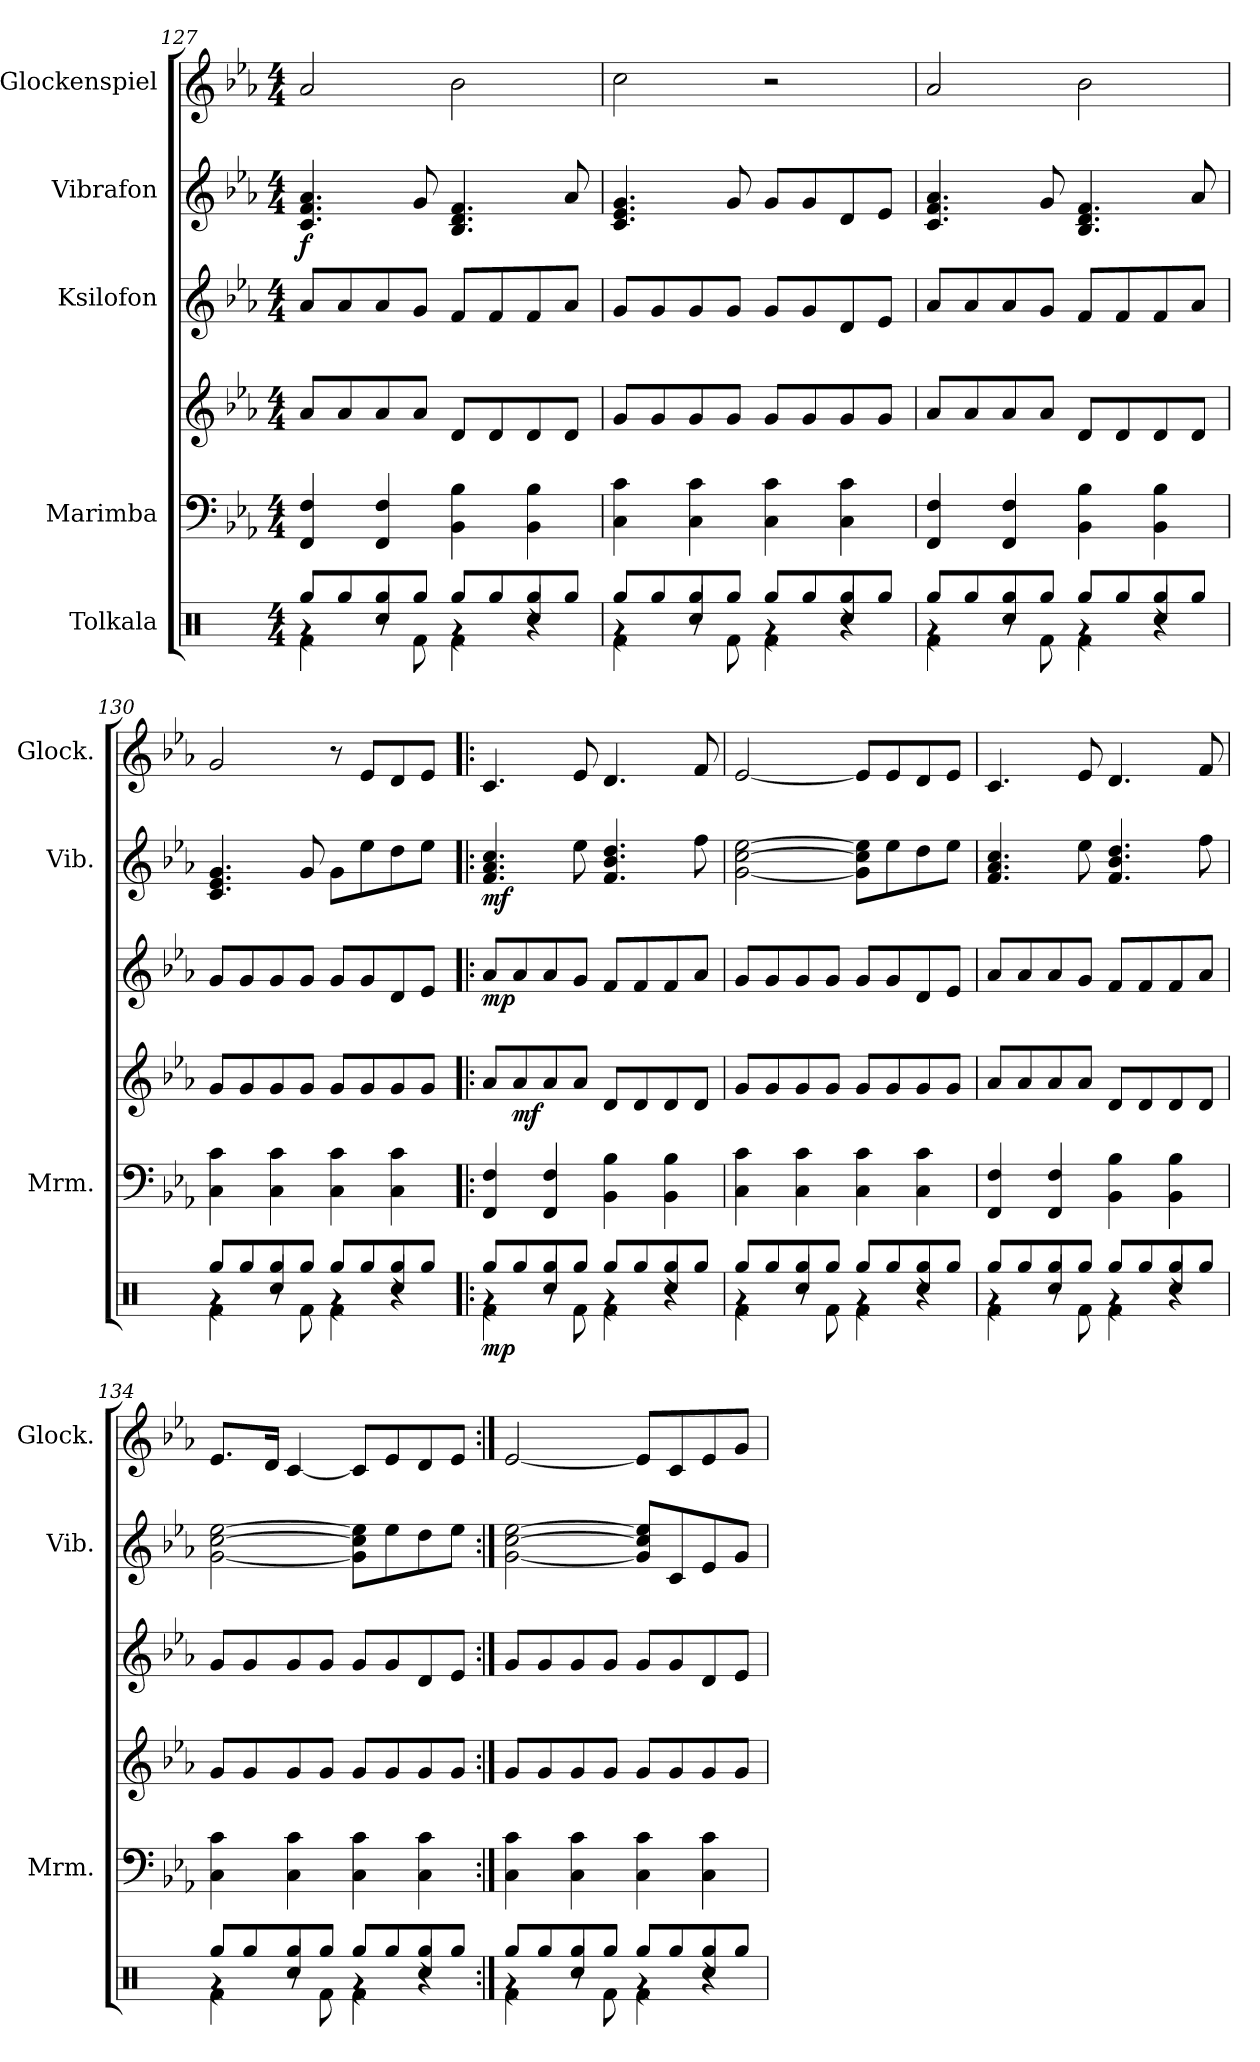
**kern	**dynam	**kern	**kern	**dynam	**kern	**dynam	**kern	**dynam	**kern
*part5	*part5	*part4	*part4	*part4	*part3	*part3	*part2	*part2	*part1
*staff6	*staff6	*staff5	*staff4	*staff4/5	*staff3	*staff3	*staff2	*staff2	*staff1
*I"Tolkala	*	*I"Marimba	*	*	*I"Ksilofon	*	*I"Vibrafon	*	*I"Glockenspiel
*	*	*I'Mrm.	*	*	*	*	*I'Vib.	*	*I'Glock.
*clefX	*	*clefF4	*clefG2	*	*clefG2	*	*clefG2	*	*clefG2
*	*	*	*	*	*ITrd-7c-12	*	*	*	*ITrd-14c-24
*k[]	*	*k[b-e-a-]	*k[b-e-a-]	*	*k[b-e-a-]	*	*k[b-e-a-]	*	*k[b-e-a-]
*M4/4	*	*M4/4	*M4/4	*	*M4/4	*	*M4/4	*	*M4/4
=127	=127	=127	=127	=127	=127	=127	=127	=127	=127
*^	*	*	*	*	*	*	*	*	*
*	*^	*	*	*	*	*	*	*	*	*
!	!	!	!	!	!	!	!	!	!	!LO:DY:b	!
4rg	4Rf\	8Rgg/L	.	4FF/ 4F/	8a-/L	.	8aa-/L	.	4.c/ 4.f/ 4.a-/	f	2aaa-/
.	.	8Rgg/	.	.	8a-/	.	8aa-/	.	.	.	.
4Rcc/	8r	8Rgg/	.	4FF/ 4F/	8a-/	.	8aa-/	.	.	.	.
.	8Rf\	8Rgg/J	.	.	8a-/J	.	8gg/J	.	8g/	.	.
4rg	4Rf\	8Rgg/L	.	4BB-\ 4B-\	8d/L	.	8ff/L	.	4.B-/ 4.d/ 4.f/	.	2bbb-\
.	.	8Rgg/	.	.	8d/	.	8ff/	.	.	.	.
4Rcc/	4r	8Rgg/	.	4BB-\ 4B-\	8d/	.	8ff/	.	.	.	.
.	.	8Rgg/J	.	.	8d/J	.	8aa-/J	.	8a-/	.	.
!!LO:LB:g=z
=128	=128	=128	=128	=128	=128	=128	=128	=128	=128	=128	=128
4rg	4Rf\	8Rgg/L	.	4C\ 4c\	8g/L	.	8gg/L	.	4.c/ 4.e-/ 4.g/	.	2cccc\
.	.	8Rgg/	.	.	8g/	.	8gg/	.	.	.	.
4Rcc/	8r	8Rgg/	.	4C\ 4c\	8g/	.	8gg/	.	.	.	.
.	8Rf\	8Rgg/J	.	.	8g/J	.	8gg/J	.	8g/	.	.
4rg	4Rf\	8Rgg/L	.	4C\ 4c\	8g/L	.	8gg/L	.	8g/L	.	2r
.	.	8Rgg/	.	.	8g/	.	8gg/	.	8g/	.	.
4Rcc/	4r	8Rgg/	.	4C\ 4c\	8g/	.	8dd/	.	8d/	.	.
.	.	8Rgg/J	.	.	8g/J	.	8ee-/J	.	8e-/J	.	.
=129	=129	=129	=129	=129	=129	=129	=129	=129	=129	=129	=129
4rg	4Rf\	8Rgg/L	.	4FF/ 4F/	8a-/L	.	8aa-/L	.	4.c/ 4.f/ 4.a-/	.	2aaa-/
.	.	8Rgg/	.	.	8a-/	.	8aa-/	.	.	.	.
4Rcc/	8r	8Rgg/	.	4FF/ 4F/	8a-/	.	8aa-/	.	.	.	.
.	8Rf\	8Rgg/J	.	.	8a-/J	.	8gg/J	.	8g/	.	.
4rg	4Rf\	8Rgg/L	.	4BB-\ 4B-\	8d/L	.	8ff/L	.	4.B-/ 4.d/ 4.f/	.	2bbb-\
.	.	8Rgg/	.	.	8d/	.	8ff/	.	.	.	.
4Rcc/	4r	8Rgg/	.	4BB-\ 4B-\	8d/	.	8ff/	.	.	.	.
.	.	8Rgg/J	.	.	8d/J	.	8aa-/J	.	8a-/	.	.
=130	=130	=130	=130	=130	=130	=130	=130	=130	=130	=130	=130
4rg	4Rf\	8Rgg/L	.	4C\ 4c\	8g/L	.	8gg/L	.	4.c/ 4.e-/ 4.g/	.	2ggg/
.	.	8Rgg/	.	.	8g/	.	8gg/	.	.	.	.
4Rcc/	8r	8Rgg/	.	4C\ 4c\	8g/	.	8gg/	.	.	.	.
.	8Rf\	8Rgg/J	.	.	8g/J	.	8gg/J	.	8g/	.	.
4rg	4Rf\	8Rgg/L	.	4C\ 4c\	8g/L	.	8gg/L	.	8g\L	.	8r
.	.	8Rgg/	.	.	8g/	.	8gg/	.	8ee-\	.	8eee-/L
4Rcc/	4r	8Rgg/	.	4C\ 4c\	8g/	.	8dd/	.	8dd\	.	8ddd/
.	.	8Rgg/J	.	.	8g/J	.	8ee-/J	.	8ee-\J	.	8eee-/J
=131!|:	=131!|:	=131!|:	=131!|:	=131!|:	=131!|:	=131!|:	=131!|:	=131!|:	=131!|:	=131!|:	=131!|:
!	!	!	!LO:DY:b	!	!	!	!	!LO:DY:b	!	!LO:DY:b	!
4rg	4Rf\	8Rgg/L	mp	4FF/ 4F/	8a-/L	.	8aa-/L	mp	4.f/ 4.a-/ 4.cc/	mf	4.ccc/
!	!	!	!	!	!	!LO:DY:b	!	!	!	!	!
.	.	8Rgg/	.	.	8a-/	mf	8aa-/	.	.	.	.
4Rcc/	8r	8Rgg/	.	4FF/ 4F/	8a-/	.	8aa-/	.	.	.	.
.	8Rf\	8Rgg/J	.	.	8a-/J	.	8gg/J	.	8ee-\	.	8eee-/
4rg	4Rf\	8Rgg/L	.	4BB-\ 4B-\	8d/L	.	8ff/L	.	4.f/ 4.b-/ 4.dd/	.	4.ddd/
.	.	8Rgg/	.	.	8d/	.	8ff/	.	.	.	.
4Rcc/	4r	8Rgg/	.	4BB-\ 4B-\	8d/	.	8ff/	.	.	.	.
.	.	8Rgg/J	.	.	8d/J	.	8aa-/J	.	8ff\	.	8fff/
!!LO:PB:g=z
=132	=132	=132	=132	=132	=132	=132	=132	=132	=132	=132	=132
4rg	4Rf\	8Rgg/L	.	4C\ 4c\	8g/L	.	8gg/L	.	[2g\ [2cc\ [2ee-\	.	[2eee-/
.	.	8Rgg/	.	.	8g/	.	8gg/	.	.	.	.
4Rcc/	8r	8Rgg/	.	4C\ 4c\	8g/	.	8gg/	.	.	.	.
.	8Rf\	8Rgg/J	.	.	8g/J	.	8gg/J	.	.	.	.
4rg	4Rf\	8Rgg/L	.	4C\ 4c\	8g/L	.	8gg/L	.	8g\] 8cc\] 8ee-\]L	.	8eee-/L]
.	.	8Rgg/	.	.	8g/	.	8gg/	.	8ee-\	.	8eee-/
4Rcc/	4r	8Rgg/	.	4C\ 4c\	8g/	.	8dd/	.	8dd\	.	8ddd/
.	.	8Rgg/J	.	.	8g/J	.	8ee-/J	.	8ee-\J	.	8eee-/J
=133	=133	=133	=133	=133	=133	=133	=133	=133	=133	=133	=133
4rg	4Rf\	8Rgg/L	.	4FF/ 4F/	8a-/L	.	8aa-/L	.	4.f/ 4.a-/ 4.cc/	.	4.ccc/
.	.	8Rgg/	.	.	8a-/	.	8aa-/	.	.	.	.
4Rcc/	8r	8Rgg/	.	4FF/ 4F/	8a-/	.	8aa-/	.	.	.	.
.	8Rf\	8Rgg/J	.	.	8a-/J	.	8gg/J	.	8ee-\	.	8eee-/
4rg	4Rf\	8Rgg/L	.	4BB-\ 4B-\	8d/L	.	8ff/L	.	4.f/ 4.b-/ 4.dd/	.	4.ddd/
.	.	8Rgg/	.	.	8d/	.	8ff/	.	.	.	.
4Rcc/	4r	8Rgg/	.	4BB-\ 4B-\	8d/	.	8ff/	.	.	.	.
.	.	8Rgg/J	.	.	8d/J	.	8aa-/J	.	8ff\	.	8fff/
=134	=134	=134	=134	=134	=134	=134	=134	=134	=134	=134	=134
4rg	4Rf\	8Rgg/L	.	4C\ 4c\	8g/L	.	8gg/L	.	[2g\ [2cc\ [2ee-\	.	8.eee-/L
.	.	8Rgg/	.	.	8g/	.	8gg/	.	.	.	.
.	.	.	.	.	.	.	.	.	.	.	16ddd/Jk
4Rcc/	8r	8Rgg/	.	4C\ 4c\	8g/	.	8gg/	.	.	.	[4ccc/
.	8Rf\	8Rgg/J	.	.	8g/J	.	8gg/J	.	.	.	.
4rg	4Rf\	8Rgg/L	.	4C\ 4c\	8g/L	.	8gg/L	.	8g\] 8cc\] 8ee-\]L	.	8ccc/L]
.	.	8Rgg/	.	.	8g/	.	8gg/	.	8ee-\	.	8eee-/
4Rcc/	4r	8Rgg/	.	4C\ 4c\	8g/	.	8dd/	.	8dd\	.	8ddd/
.	.	8Rgg/J	.	.	8g/J	.	8ee-/J	.	8ee-\J	.	8eee-/J
=135:|!	=135:|!	=135:|!	=135:|!	=135:|!	=135:|!	=135:|!	=135:|!	=135:|!	=135:|!	=135:|!	=135:|!
4rg	4Rf\	8Rgg/L	.	4C\ 4c\	8g/L	.	8gg/L	.	[2g\ [2cc\ [2ee-\	.	[2eee-/
.	.	8Rgg/	.	.	8g/	.	8gg/	.	.	.	.
4Rcc/	8r	8Rgg/	.	4C\ 4c\	8g/	.	8gg/	.	.	.	.
.	8Rf\	8Rgg/J	.	.	8g/J	.	8gg/J	.	.	.	.
4rg	4Rf\	8Rgg/L	.	4C\ 4c\	8g/L	.	8gg/L	.	8g/] 8cc/] 8ee-/]L	.	8eee-/L]
.	.	8Rgg/	.	.	8g/	.	8gg/	.	8c/	.	8ccc/
4Rcc/	4r	8Rgg/	.	4C\ 4c\	8g/	.	8dd/	.	8e-/	.	8eee-/
.	.	8Rgg/J	.	.	8g/J	.	8ee-/J	.	8g/J	.	8ggg/J
*v	*v	*v	*	*	*	*	*	*	*	*	*
=	=	=	=	=	=	=	=	=	=
*-	*-	*-	*-	*-	*-	*-	*-	*-	*-
